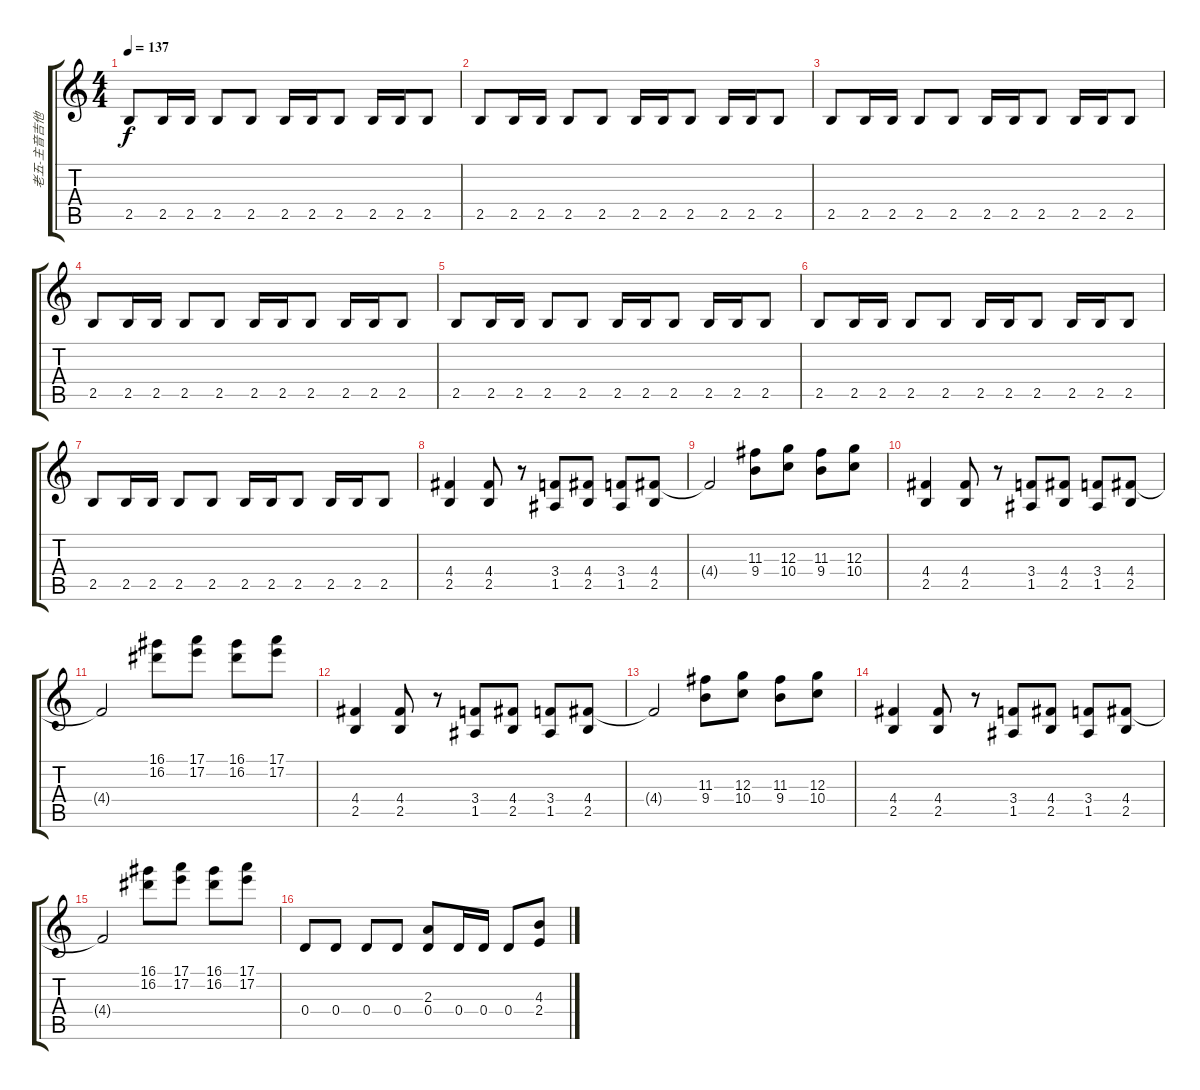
\track ("老五-主音吉他" "老五-主音吉他") {instrument distortionguitar}
\staff {score tabs}
\tuning (E4 B3 G3 D3 A2 E2) {hide}
\ts (4 4)
\tempo 137
\clef g2
\ks c
2.5.8{dy f} 2.5.16 2.5.16 2.5.8 2.5.8 2.5.16 2.5.16 2.5.8 2.5.16 2.5.16 2.5.8 |
2.5.8 2.5.16 2.5.16 2.5.8 2.5.8 2.5.16 2.5.16 2.5.8 2.5.16 2.5.16 2.5.8 |
2.5.8 2.5.16 2.5.16 2.5.8 2.5.8 2.5.16 2.5.16 2.5.8 2.5.16 2.5.16 2.5.8 |
2.5.8 2.5.16 2.5.16 2.5.8 2.5.8 2.5.16 2.5.16 2.5.8 2.5.16 2.5.16 2.5.8 |
2.5.8 2.5.16 2.5.16 2.5.8 2.5.8 2.5.16 2.5.16 2.5.8 2.5.16 2.5.16 2.5.8 |
2.5.8 2.5.16 2.5.16 2.5.8 2.5.8 2.5.16 2.5.16 2.5.8 2.5.16 2.5.16 2.5.8 |
2.5.8 2.5.16 2.5.16 2.5.8 2.5.8 2.5.16 2.5.16 2.5.8 2.5.16 2.5.16 2.5.8 |
(4.4 2.5).4 (4.4 2.5).8 r.8 (3.4 1.5).8 (4.4 2.5).8 (3.4 1.5).8 (4.4 2.5).8 |
4.4{t}.2 (11.3 9.4).8 (12.3 10.4).8 (11.3 9.4).8 (12.3 10.4).8 |
(4.4 2.5).4 (4.4 2.5).8 r.8 (3.4 1.5).8 (4.4 2.5).8 (3.4 1.5).8 (4.4 2.5).8 |
4.4{t}.2 (16.1 16.2).8 (17.1 17.2).8 (16.1 16.2).8 (17.1 17.2).8 |
(4.4 2.5).4 (4.4 2.5).8 r.8 (3.4 1.5).8 (4.4 2.5).8 (3.4 1.5).8 (4.4 2.5).8 |
4.4{t}.2 (11.3 9.4).8 (12.3 10.4).8 (11.3 9.4).8 (12.3 10.4).8 |
(4.4 2.5).4 (4.4 2.5).8 r.8 (3.4 1.5).8 (4.4 2.5).8 (3.4 1.5).8 (4.4 2.5).8 |
4.4{t}.2 (16.1 16.2).8 (17.1 17.2).8 (16.1 16.2).8 (17.1 17.2).8 |
0.4.8 0.4.8 0.4.8 0.4.8 (2.3 0.4).8 0.4.16 0.4.16 0.4.8 (4.3 2.4).8
